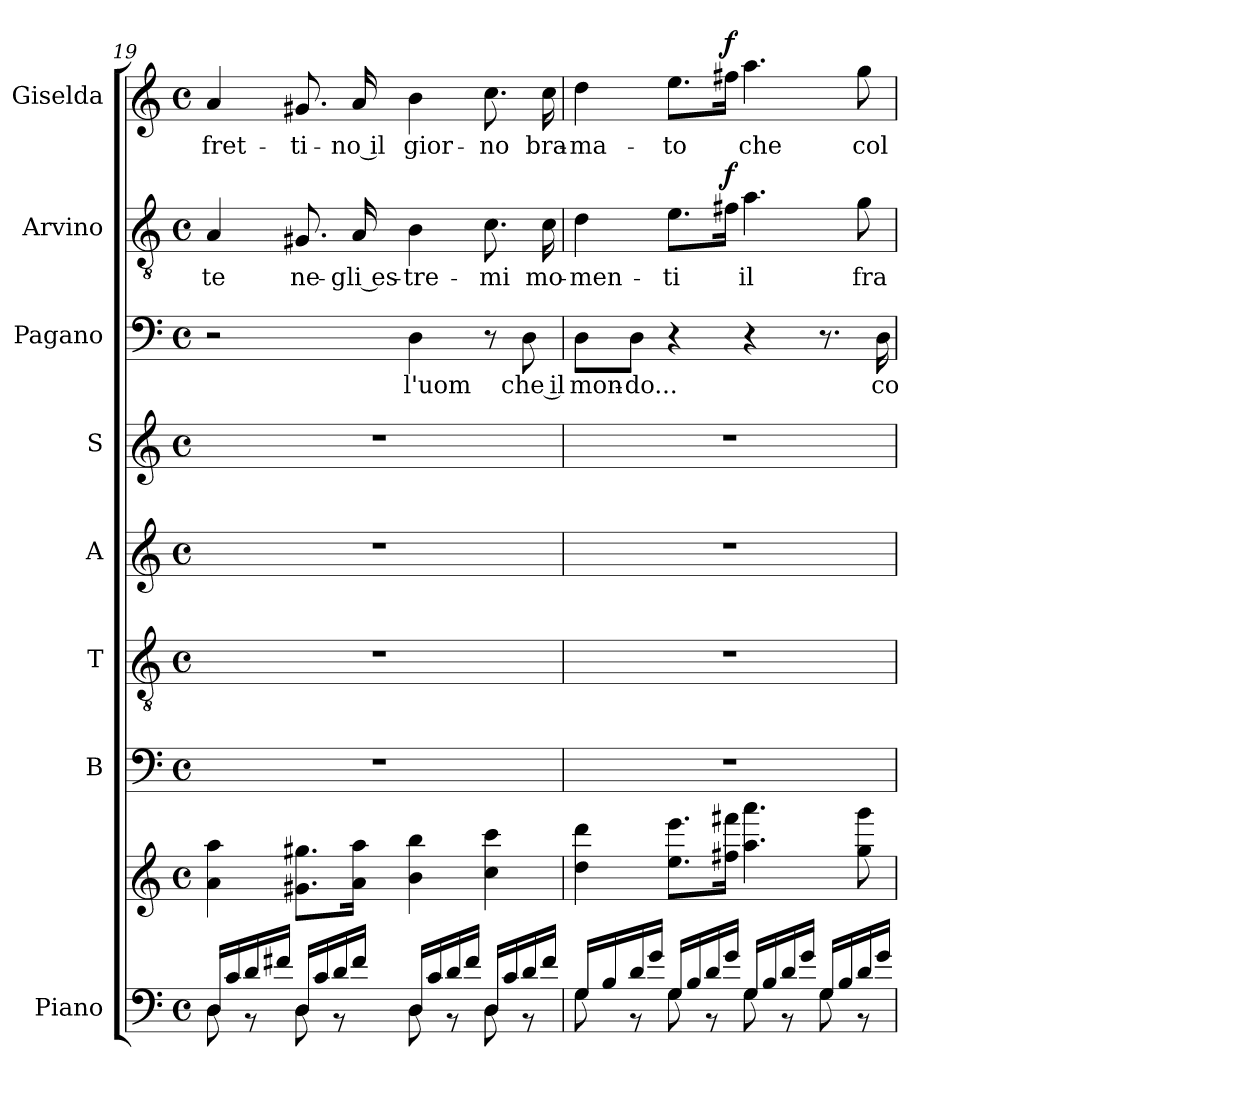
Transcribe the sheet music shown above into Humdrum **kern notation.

**kern	**kern	**kern	**kern	**kern	**kern	**kern	**text	**kern	**text	**dynam	**kern	**text	**dynam
*part8	*part8	*part7	*part6	*part5	*part4	*part3	*part3	*part2	*part2	*part2	*part1	*part1	*part1
*staff9	*staff8	*staff7	*staff6	*staff5	*staff4	*staff3	*staff3	*staff2	*staff2	*staff2	*staff1	*staff1	*staff1
*I"Piano	*	*I"B	*I"T	*I"A	*I"S	*I"Pagano	*	*I"Arvino	*	*	*I"Giselda	*	*
*I'Pno	*	*I'B	*I'T	*I'A	*I'S	*	*	*	*	*	*	*	*
*clefF4	*clefG2	*clefF4	*clefGv2	*clefG2	*clefG2	*clefF4	*	*clefGv2	*	*	*clefG2	*	*
*k[]	*k[]	*k[]	*k[]	*k[]	*k[]	*k[]	*	*k[]	*	*	*k[]	*	*
*M4/4	*M4/4	*M4/4	*M4/4	*M4/4	*M4/4	*M4/4	*	*M4/4	*	*	*M4/4	*	*
*met(c)	*met(c)	*met(c)	*met(c)	*met(c)	*met(c)	*met(c)	*	*met(c)	*	*	*met(c)	*	*
=19	=19	=19	=19	=19	=19	=19	=19	=19	=19	=19	=19	=19	=19
*^	*	*	*	*	*	*	*	*	*	*	*	*	*
16D/LL	8D\	4a\ 4aa\	1r	1r	1r	1r	2r	.	4A/	te	.	4a/	-fret-	.
16c/	.	.	.	.	.	.	.	.	.	.	.	.	.	.
16d/	8r	.	.	.	.	.	.	.	.	.	.	.	.	.
16f#X/JJ	.	.	.	.	.	.	.	.	.	.	.	.	.	.
16D/LL	8D\	8.g#X\ 8.gg#X\L	.	.	.	.	.	.	8.G#X/	ne-	.	8.g#X/	-ti-	.
16c/	.	.	.	.	.	.	.	.	.	.	.	.	.	.
16d/	8r	.	.	.	.	.	.	.	.	.	.	.	.	.
16f#/JJ	.	16a\ 16aa\Jk	.	.	.	.	.	.	16A/	-gli es-	.	16a/	-no il	.
16D/LL	8D\	4b\ 4bb\	.	.	.	.	4D\	l'uom	4B\	-tre-	.	4b\	gior-	.
16c/	.	.	.	.	.	.	.	.	.	.	.	.	.	.
16d/	8r	.	.	.	.	.	.	.	.	.	.	.	.	.
16f#/JJ	.	.	.	.	.	.	.	.	.	.	.	.	.	.
16D/LL	8D\	4cc\ 4ccc\	.	.	.	.	8r	.	8.c\	-mi	.	8.cc\	-no	.
16c/	.	.	.	.	.	.	.	.	.	.	.	.	.	.
16d/	8r	.	.	.	.	.	8D\	che il	.	.	.	.	.	.
16f#/JJ	.	.	.	.	.	.	.	.	16c\	mo-	.	16cc\	bra-	.
=20	=20	=20	=20	=20	=20	=20	=20	=20	=20	=20	=20	=20	=20	=20
16G/LL	8G\	4dd\ 4ddd\	1r	1r	1r	1r	8D\L	mon-	4d\	-men-	.	4dd\	-ma-	.
16B/	.	.	.	.	.	.	.	.	.	.	.	.	.	.
16d/	8r	.	.	.	.	.	8D\J	-do...	.	.	.	.	.	.
16g/JJ	.	.	.	.	.	.	.	.	.	.	.	.	.	.
16G/LL	8G\	8.ee\ 8.eee\L	.	.	.	.	4r	.	8.e\L	-ti	.	8.ee\L	-to	.
16B/	.	.	.	.	.	.	.	.	.	.	.	.	.	.
16d/	8r	.	.	.	.	.	.	.	.	.	.	.	.	.
!	!	!	!	!	!	!	!	!	!	!	!LO:DY:a	!	!	!LO:DY:a
16g/JJ	.	16ff#X\ 16fff#X\Jk	.	.	.	.	.	.	16f#X\Jk	.	f	16ff#X\Jk	.	f
16G/LL	8G\	4.aa\ 4.aaa\	.	.	.	.	4r	.	4.a\	il	.	4.aa\	che	.
16B/	.	.	.	.	.	.	.	.	.	.	.	.	.	.
16d/	8r	.	.	.	.	.	.	.	.	.	.	.	.	.
16g/JJ	.	.	.	.	.	.	.	.	.	.	.	.	.	.
16G/LL	8G\	.	.	.	.	.	8.r	.	.	.	.	.	.	.
16B/	.	.	.	.	.	.	.	.	.	.	.	.	.	.
16d/	8r	8gg\ 8ggg\	.	.	.	.	.	.	8g\	fra-	.	8gg\	col	.
16g/JJ	.	.	.	.	.	.	16D\	co-	.	.	.	.	.	.
*v	*v	*	*	*	*	*	*	*	*	*	*	*	*	*
=	=	=	=	=	=	=	=	=	=	=	=	=	=
*-	*-	*-	*-	*-	*-	*-	*-	*-	*-	*-	*-	*-	*-
